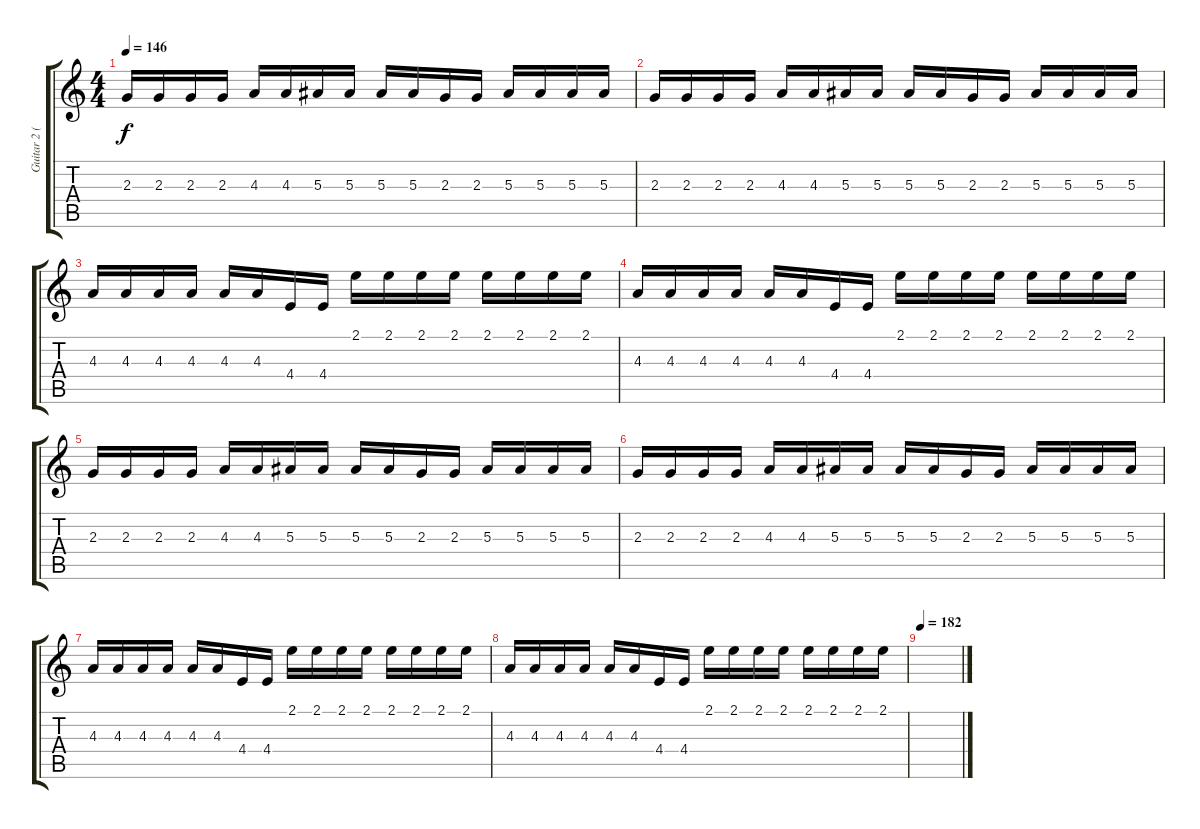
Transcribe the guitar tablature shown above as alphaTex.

\track ("Guitar 2 (Lead)" "Guitar 2 (") {instrument distortionguitar}
\staff {score tabs}
\tuning (D4 A3 F3 C3 G2 D2) {hide}
\ts (4 4)
\tempo 146
\clef g2
\ks c
2.3.16{dy f} 2.3.16 2.3.16 2.3.16 4.3.16 4.3.16 5.3.16 5.3.16 5.3.16 5.3.16 2.3.16 2.3.16 5.3.16 5.3.16 5.3.16 5.3.16 |
2.3.16 2.3.16 2.3.16 2.3.16 4.3.16 4.3.16 5.3.16 5.3.16 5.3.16 5.3.16 2.3.16 2.3.16 5.3.16 5.3.16 5.3.16 5.3.16 |
4.3.16 4.3.16 4.3.16 4.3.16 4.3.16 4.3.16 4.4.16 4.4.16 2.1.16 2.1.16 2.1.16 2.1.16 2.1.16 2.1.16 2.1.16 2.1.16 |
4.3.16 4.3.16 4.3.16 4.3.16 4.3.16 4.3.16 4.4.16 4.4.16 2.1.16 2.1.16 2.1.16 2.1.16 2.1.16 2.1.16 2.1.16 2.1.16 |
2.3.16 2.3.16 2.3.16 2.3.16 4.3.16 4.3.16 5.3.16 5.3.16 5.3.16 5.3.16 2.3.16 2.3.16 5.3.16 5.3.16 5.3.16 5.3.16 |
2.3.16 2.3.16 2.3.16 2.3.16 4.3.16 4.3.16 5.3.16 5.3.16 5.3.16 5.3.16 2.3.16 2.3.16 5.3.16 5.3.16 5.3.16 5.3.16 |
4.3.16 4.3.16 4.3.16 4.3.16 4.3.16 4.3.16 4.4.16 4.4.16 2.1.16 2.1.16 2.1.16 2.1.16 2.1.16 2.1.16 2.1.16 2.1.16 |
4.3.16 4.3.16 4.3.16 4.3.16 4.3.16 4.3.16 4.4.16 4.4.16 2.1.16 2.1.16 2.1.16 2.1.16 2.1.16 2.1.16 2.1.16 2.1.16 |
\tempo 182
